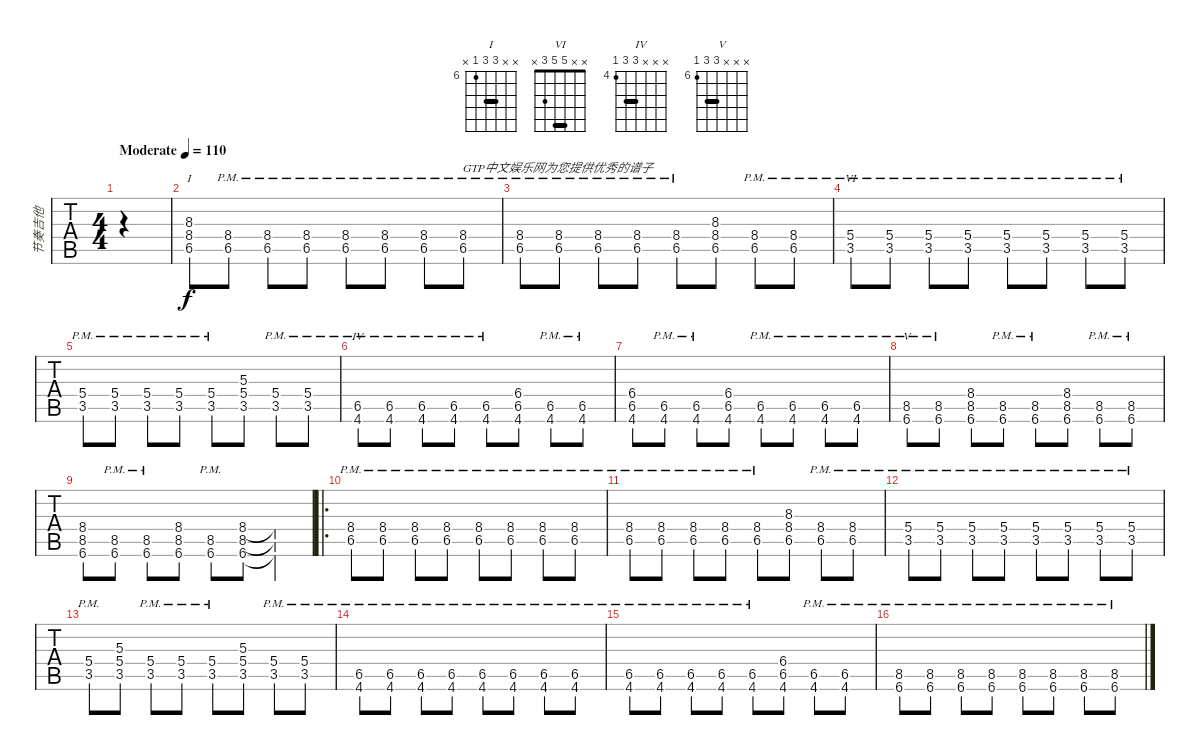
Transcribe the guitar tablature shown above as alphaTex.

\track ("节奏吉他" "节奏吉他") {instrument distortionguitar}
\staff {tabs}
\tuning (E4 B3 G3 D3 A2 E2) {hide}
\chord ("I" x x 8 8 6 x) {firstfret 6 barre 8}
\chord ("VI" x x 5 5 3 x) {barre 5}
\chord ("IV" x x x 6 6 4) {firstfret 4 barre 6}
\chord ("V" x x x 8 8 6) {firstfret 6 barre 8}
\ts (4 4)
\tempo (110 "Moderate")
\clef g2
\ks c
|
(8.3 8.4 6.5).8{ch "I"} (8.4{pm} 6.5{pm}).8 (8.4{pm} 6.5{pm}).8 (8.4{pm} 6.5{pm}).8 (8.4{pm} 6.5{pm}).8 (8.4{pm} 6.5{pm}).8 (8.4{pm} 6.5{pm}).8 (8.4{pm} 6.5{pm}).8{txt "GTP中文娱乐网为您提供优秀的谱子"} |
(8.4{pm} 6.5{pm}).8 (8.4{pm} 6.5{pm}).8 (8.4{pm} 6.5{pm}).8 (8.4{pm} 6.5{pm}).8 (8.4{pm} 6.5{pm}).8 (8.3 8.4 6.5).8 (8.4{pm} 6.5{pm}).8 (8.4{pm} 6.5{pm}).8 |
(5.4{pm} 3.5{pm}).8{ch "VI"} (5.4{pm} 3.5{pm}).8 (5.4{pm} 3.5{pm}).8 (5.4{pm} 3.5{pm}).8 (5.4{pm} 3.5{pm}).8 (5.4{pm} 3.5{pm}).8 (5.4{pm} 3.5{pm}).8 (5.4{pm} 3.5{pm}).8 |
(5.4{pm} 3.5{pm}).8 (5.4{pm} 3.5{pm}).8 (5.4{pm} 3.5{pm}).8 (5.4{pm} 3.5{pm}).8 (5.4{pm} 3.5{pm}).8 (5.3 5.4 3.5).8 (5.4{pm} 3.5{pm}).8 (5.4{pm} 3.5{pm}).8 |
(6.5{pm} 4.6{pm}).8{ch "IV"} (6.5{pm} 4.6{pm}).8 (6.5{pm} 4.6{pm}).8 (6.5{pm} 4.6{pm}).8 (6.5{pm} 4.6{pm}).8 (6.4 6.5 4.6).8 (6.5{pm} 4.6{pm}).8 (6.5{pm} 4.6{pm}).8 |
(6.4 6.5 4.6).8 (6.5{pm} 4.6{pm}).8 (6.5{pm} 4.6{pm}).8 (6.4 6.5 4.6).8 (6.5{pm} 4.6{pm}).8 (6.5{pm} 4.6{pm}).8 (6.5{pm} 4.6{pm}).8 (6.5{pm} 4.6{pm}).8 |
(8.5{pm} 6.6{pm}).8{ch "V"} (8.5{pm} 6.6{pm}).8 (8.4 8.5 6.6).8 (8.5{pm} 6.6{pm}).8 (8.5{pm} 6.6{pm}).8 (8.4 8.5 6.6).8 (8.5{pm} 6.6{pm}).8 (8.5{pm} 6.6{pm}).8 |
(8.4 8.5 6.6).8 (8.5{pm} 6.6{pm}).8 (8.5{pm} 6.6{pm}).8 (8.4 8.5 6.6).8 (8.5{pm} 6.6{pm}).8 (8.4 8.5 6.6).8 (8.4{t} 8.5{t} 6.6{t}).4 |
\ro
(8.4{pm} 6.5{pm}).8 (8.4{pm} 6.5{pm}).8 (8.4{pm} 6.5{pm}).8 (8.4{pm} 6.5{pm}).8 (8.4{pm} 6.5{pm}).8 (8.4{pm} 6.5{pm}).8 (8.4{pm} 6.5{pm}).8 (8.4{pm} 6.5{pm}).8 |
(8.4{pm} 6.5{pm}).8 (8.4{pm} 6.5{pm}).8 (8.4{pm} 6.5{pm}).8 (8.4{pm} 6.5{pm}).8 (8.4{pm} 6.5{pm}).8 (8.3 8.4 6.5).8 (8.4{pm} 6.5{pm}).8 (8.4{pm} 6.5{pm}).8 |
(5.4{pm} 3.5{pm}).8 (5.4{pm} 3.5{pm}).8 (5.4{pm} 3.5{pm}).8 (5.4{pm} 3.5{pm}).8 (5.4{pm} 3.5{pm}).8 (5.4{pm} 3.5{pm}).8 (5.4{pm} 3.5{pm}).8 (5.4{pm} 3.5{pm}).8 |
(5.4{pm} 3.5{pm}).8 (5.3 5.4 3.5).8 (5.4{pm} 3.5{pm}).8 (5.4{pm} 3.5{pm}).8 (5.4{pm} 3.5{pm}).8 (5.3 5.4 3.5).8 (5.4{pm} 3.5{pm}).8 (5.4{pm} 3.5{pm}).8 |
(6.5{pm} 4.6{pm}).8 (6.5{pm} 4.6{pm}).8 (6.5{pm} 4.6{pm}).8 (6.5{pm} 4.6{pm}).8 (6.5{pm} 4.6{pm}).8 (6.5{pm} 4.6{pm}).8 (6.5{pm} 4.6{pm}).8 (6.5{pm} 4.6{pm}).8 |
(6.5{pm} 4.6{pm}).8 (6.5{pm} 4.6{pm}).8 (6.5{pm} 4.6{pm}).8 (6.5{pm} 4.6{pm}).8 (6.5{pm} 4.6{pm}).8 (6.4 6.5 4.6).8 (6.5{pm} 4.6{pm}).8 (6.5{pm} 4.6{pm}).8 |
(8.5{pm} 6.6{pm}).8 (8.5{pm} 6.6{pm}).8 (8.5{pm} 6.6{pm}).8 (8.5{pm} 6.6{pm}).8 (8.5{pm} 6.6{pm}).8 (8.5{pm} 6.6{pm}).8 (8.5{pm} 6.6{pm}).8 (8.5{pm} 6.6{pm}).8
